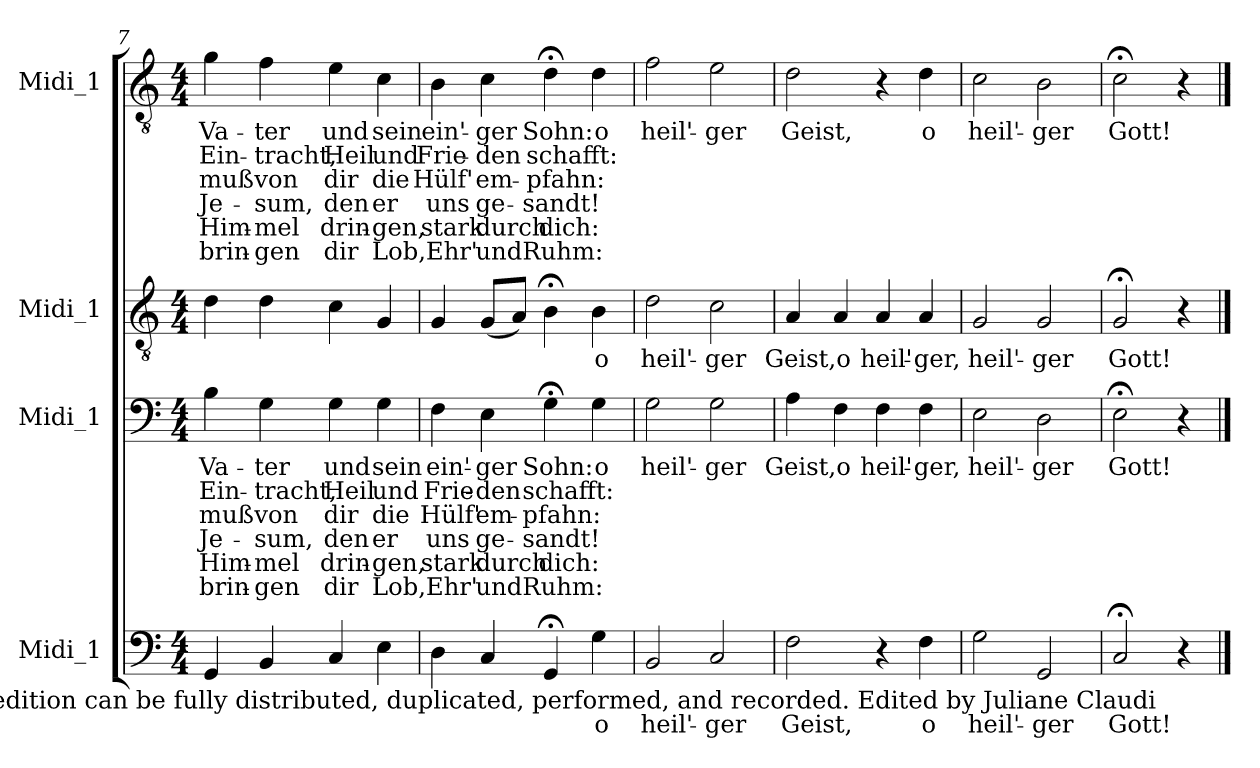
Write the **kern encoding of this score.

**kern	**text	**kern	**text	**text	**text	**text	**text	**text	**kern	**text	**kern	**text	**text	**text	**text	**text	**text
*part4	*part4	*part3	*part3	*part3	*part3	*part3	*part3	*part3	*part2	*part2	*part1	*part1	*part1	*part1	*part1	*part1	*part1
*staff4	*staff4	*staff3	*staff3	*staff3	*staff3	*staff3	*staff3	*staff3	*staff2	*staff2	*staff1	*staff1	*staff1	*staff1	*staff1	*staff1	*staff1
*I"Midi_1	*	*I"Midi_1	*	*	*	*	*	*	*I"Midi_1	*	*I"Midi_1	*	*	*	*	*	*
*clefF4	*	*clefF4	*	*	*	*	*	*	*clefGv2	*	*clefGv2	*	*	*	*	*	*
*k[]	*	*k[]	*	*	*	*	*	*	*k[]	*	*k[]	*	*	*	*	*	*
*C:	*	*C:	*	*	*	*	*	*	*C:	*	*C:	*	*	*	*	*	*
*M4/4	*	*M4/4	*	*	*	*	*	*	*M4/4	*	*M4/4	*	*	*	*	*	*
=7	=7	=7	=7	=7	=7	=7	=7	=7	=7	=7	=7	=7	=7	=7	=7	=7	=7
!	!	!	!LO:LY:b	!LO:LY:b	!LO:LY:b	!LO:LY:b	!LO:LY:b	!LO:LY:b	!	!	!	!LO:LY:b	!LO:LY:b	!LO:LY:b	!LO:LY:b	!LO:LY:b	!LO:LY:b
4GG	.	4B	Va-	-Ein-	-muß	Je-	-Him-	-brin-	4d	.	4g	Va-	-Ein-	-muß	Je-	-Him-	-brin-
!	!	!	!LO:LY:b	!LO:LY:b	!LO:LY:b	!LO:LY:b	!LO:LY:b	!LO:LY:b	!	!	!	!LO:LY:b	!LO:LY:b	!LO:LY:b	!LO:LY:b	!LO:LY:b	!LO:LY:b
4BB	.	4G	-ter	tracht,	von	sum,	mel	gen	4d	.	4f	-ter	tracht,	von	sum,	mel	gen
!	!	!	!LO:LY:b	!LO:LY:b	!LO:LY:b	!LO:LY:b	!LO:LY:b	!LO:LY:b	!	!	!	!LO:LY:b	!LO:LY:b	!LO:LY:b	!LO:LY:b	!LO:LY:b	!LO:LY:b
4C	.	4G	und	Heil	dir	den	drin-	-dir	4c	.	4e	und	Heil	dir	den	drin-	-dir
!	!	!	!LO:LY:b	!LO:LY:b	!LO:LY:b	!LO:LY:b	!LO:LY:b	!LO:LY:b	!	!	!	!LO:LY:b	!LO:LY:b	!LO:LY:b	!LO:LY:b	!LO:LY:b	!LO:LY:b
4E	.	4G	sein	und	die	er	gen,	Lob,	4G	.	4c	sein	und	die	er	gen,	Lob,
=8	=8	=8	=8	=8	=8	=8	=8	=8	=8	=8	=8	=8	=8	=8	=8	=8	=8
!LO:TX:b:cj:t=© 2010 by CPDL. This edition can be fully distributed, duplicated, performed, and recorded. Edited by Juliane Claudi	!	!	!	!	!	!	!	!	!	!	!	!	!	!	!	!	!
!	!	!	!LO:LY:b	!LO:LY:b	!LO:LY:b	!LO:LY:b	!LO:LY:b	!LO:LY:b	!	!	!	!LO:LY:b	!LO:LY:b	!LO:LY:b	!LO:LY:b	!LO:LY:b	!LO:LY:b
4D	.	4F	ein'-	-Frie-	-Hülf'	uns	stark	Ehr'	4G	.	4B	ein'-	-Frie-	-Hülf'	uns	stark	Ehr'
!	!	!	!LO:LY:b	!LO:LY:b	!LO:LY:b	!LO:LY:b	!LO:LY:b	!LO:LY:b	!	!	!	!LO:LY:b	!LO:LY:b	!LO:LY:b	!LO:LY:b	!LO:LY:b	!LO:LY:b
4C	.	4E	ger	den	em-	-ge-	-durch	und	(<8GL	.	4c	ger	den	em-	-ge-	-durch	und
.	.	.	.	.	.	.	.	.	8AJ)	.	.	.	.	.	.	.	.
!	!	!	!LO:LY:b	!LO:LY:b	!LO:LY:b	!LO:LY:b	!LO:LY:b	!LO:LY:b	!	!	!	!LO:LY:b	!LO:LY:b	!LO:LY:b	!LO:LY:b	!LO:LY:b	!LO:LY:b
4GG;<	.	4G;<	Sohn:	schafft:	pfahn:	sandt!	dich:	Ruhm:	4B;<	.	4d;<	Sohn:	schafft:	pfahn:	sandt!	dich:	Ruhm:
!	!LO:LY:b	!	!LO:LY:b	!	!	!	!	!	!	!LO:LY:b	!	!LO:LY:b	!	!	!	!	!
4G	o	4G	o	.	.	.	.	.	4B	o	4d	o	.	.	.	.	.
=9	=9	=9	=9	=9	=9	=9	=9	=9	=9	=9	=9	=9	=9	=9	=9	=9	=9
!	!LO:LY:b	!	!LO:LY:b	!	!	!	!	!	!	!LO:LY:b	!	!LO:LY:b	!	!	!	!	!
2BB	heil'-	2G	heil'-	.	.	.	.	.	2d	heil'-	2f	heil'-	.	.	.	.	.
!	!LO:LY:b	!	!LO:LY:b	!	!	!	!	!	!	!LO:LY:b	!	!LO:LY:b	!	!	!	!	!
2C	-ger	2G	-ger	.	.	.	.	.	2c	-ger	2e	-ger	.	.	.	.	.
=10	=10	=10	=10	=10	=10	=10	=10	=10	=10	=10	=10	=10	=10	=10	=10	=10	=10
!	!LO:LY:b	!	!LO:LY:b	!	!	!	!	!	!	!LO:LY:b	!	!LO:LY:b	!	!	!	!	!
2F	Geist,	4A	Geist,	.	.	.	.	.	4A	Geist,	2d	Geist,	.	.	.	.	.
!	!	!	!LO:LY:b	!	!	!	!	!	!	!LO:LY:b	!	!	!	!	!	!	!
.	.	4F	o	.	.	.	.	.	4A	o	.	.	.	.	.	.	.
!	!	!	!LO:LY:b	!	!	!	!	!	!	!LO:LY:b	!	!	!	!	!	!	!
4r	.	4F	heil'-	.	.	.	.	.	4A	heil'-	4r	.	.	.	.	.	.
!	!LO:LY:b	!	!LO:LY:b	!	!	!	!	!	!	!LO:LY:b	!	!LO:LY:b	!	!	!	!	!
4F	o	4F	-ger,	.	.	.	.	.	4A	-ger,	4d	o	.	.	.	.	.
=11	=11	=11	=11	=11	=11	=11	=11	=11	=11	=11	=11	=11	=11	=11	=11	=11	=11
!	!LO:LY:b	!	!LO:LY:b	!	!	!	!	!	!	!LO:LY:b	!	!LO:LY:b	!	!	!	!	!
2G	heil'-	2E	heil'-	.	.	.	.	.	2G	heil'-	2c	heil'-	.	.	.	.	.
!	!LO:LY:b	!	!LO:LY:b	!	!	!	!	!	!	!LO:LY:b	!	!LO:LY:b	!	!	!	!	!
2GG	-ger	2D	-ger	.	.	.	.	.	2G	-ger	2B	-ger	.	.	.	.	.
=12	=12	=12	=12	=12	=12	=12	=12	=12	=12	=12	=12	=12	=12	=12	=12	=12	=12
!	!LO:LY:b	!	!LO:LY:b	!	!	!	!	!	!	!LO:LY:b	!	!LO:LY:b	!	!	!	!	!
2C;<	Gott!	2E;<	Gott!	.	.	.	.	.	2G;<	Gott!	2c;<	Gott!	.	.	.	.	.
4r	.	4r	.	.	.	.	.	.	4r	.	4r	.	.	.	.	.	.
==	==	==	==	==	==	==	==	==	==	==	==	==	==	==	==	==	==
*-	*-	*-	*-	*-	*-	*-	*-	*-	*-	*-	*-	*-	*-	*-	*-	*-	*-
